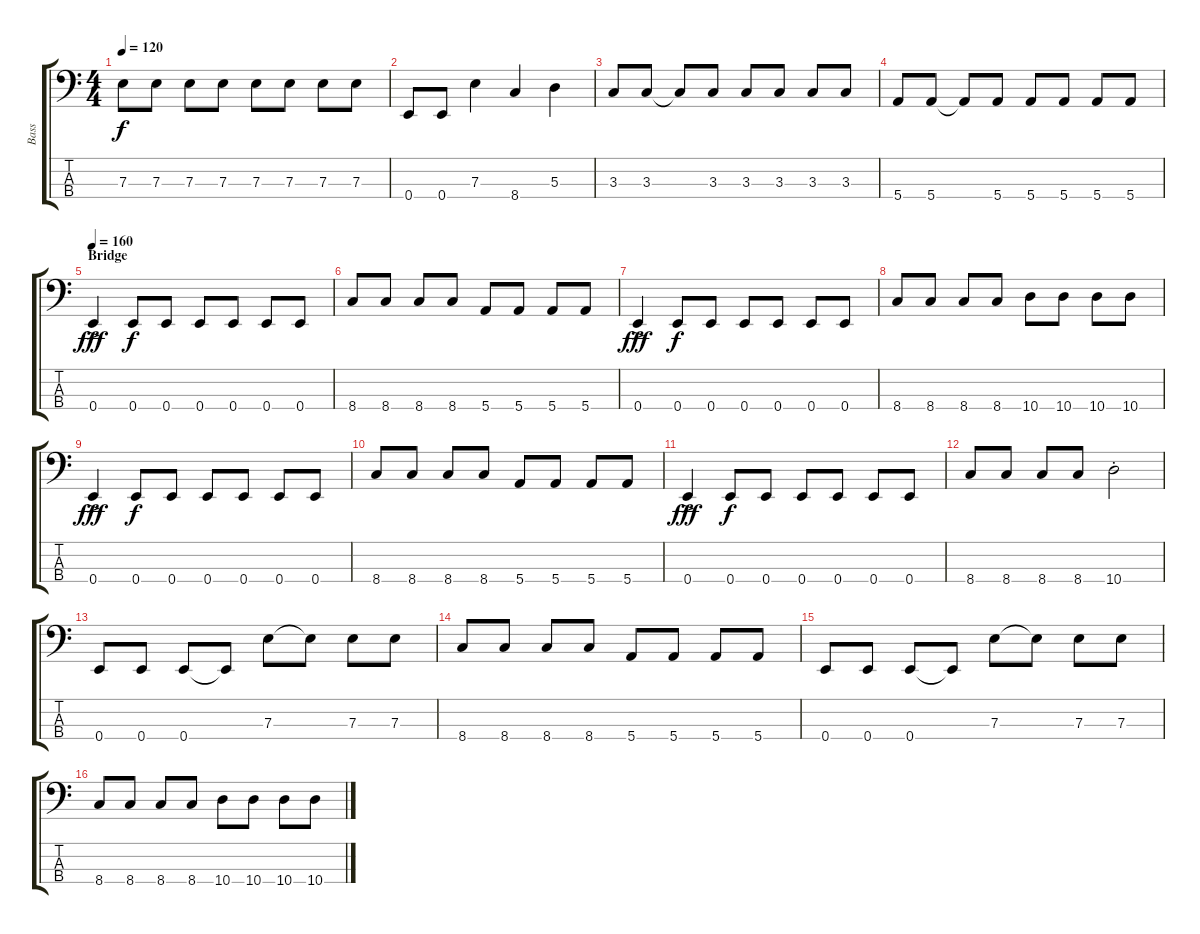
\track ("Bass" "Bass") {instrument electricbassfinger}
\staff {score tabs}
\tuning (G2 D2 A1 E1) {hide}
\ts (4 4)
\tempo 120
\clef f4
\ks c
7.3.8{dy f} 7.3.8 7.3.8 7.3.8 7.3.8 7.3.8 7.3.8 7.3.8 |
0.4.8 0.4.8 7.3.4 8.4.4 5.3.4 |
3.3.8 3.3.8 3.3{t}.8 3.3.8 3.3.8 3.3.8 3.3.8 3.3.8 |
5.4.8 5.4.8 5.4{t}.8 5.4.8 5.4.8 5.4.8 5.4.8 5.4.8 |
\section ("" "Bridge")
\tempo 160
0.4{ac}.4{dy fff} 0.4.8{dy f} 0.4.8 0.4.8 0.4.8 0.4.8 0.4.8 |
8.4.8 8.4.8 8.4.8 8.4.8 5.4.8 5.4.8 5.4.8 5.4.8 |
0.4{ac}.4{dy fff} 0.4.8{dy f} 0.4.8 0.4.8 0.4.8 0.4.8 0.4.8 |
8.4.8 8.4.8 8.4.8 8.4.8 10.4.8 10.4.8 10.4.8 10.4.8 |
0.4{ac}.4{dy fff} 0.4.8{dy f} 0.4.8 0.4.8 0.4.8 0.4.8 0.4.8 |
8.4.8 8.4.8 8.4.8 8.4.8 5.4.8 5.4.8 5.4.8 5.4.8 |
0.4{ac}.4{dy fff} 0.4.8{dy f} 0.4.8 0.4.8 0.4.8 0.4.8 0.4.8 |
8.4.8 8.4.8 8.4.8 8.4.8 10.4{st}.2 |
0.4.8 0.4.8 0.4.8 0.4{t}.8 7.3.8 7.3{t}.8 7.3.8 7.3.8 |
8.4.8 8.4.8 8.4.8 8.4.8 5.4.8 5.4.8 5.4.8 5.4.8 |
0.4.8 0.4.8 0.4.8 0.4{t}.8 7.3.8 7.3{t}.8 7.3.8 7.3.8 |
8.4.8 8.4.8 8.4.8 8.4.8 10.4.8 10.4.8 10.4.8 10.4.8
